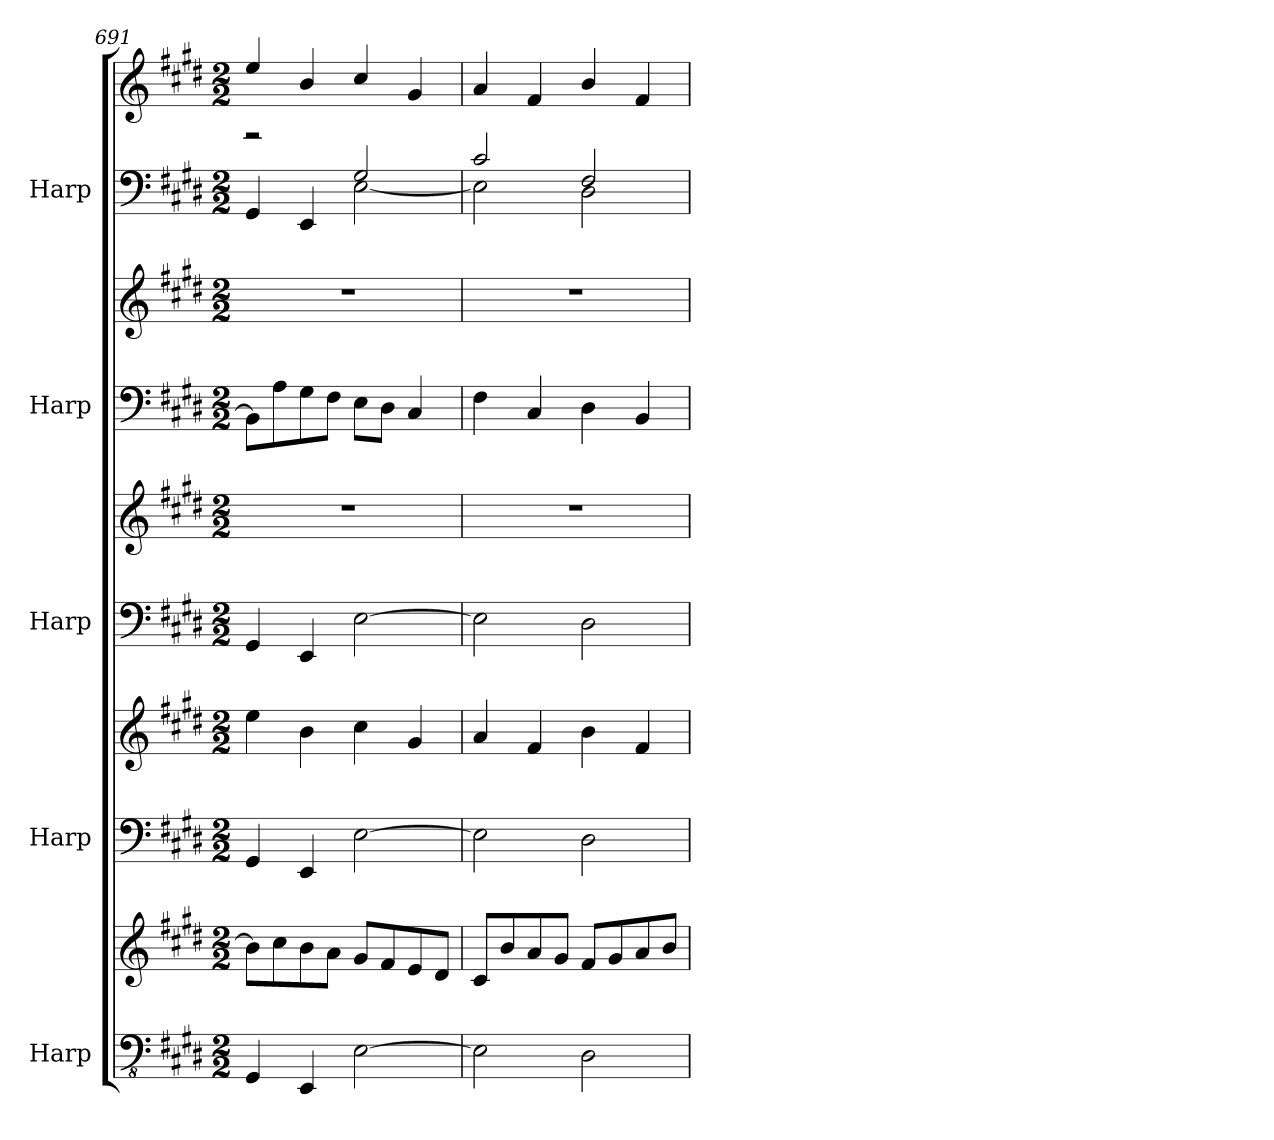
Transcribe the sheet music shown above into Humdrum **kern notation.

**kern	**kern	**kern	**kern	**kern	**kern	**kern	**kern	**kern	**kern
*part5	*part5	*part4	*part4	*part3	*part3	*part2	*part2	*part1	*part1
*staff10	*staff9	*staff8	*staff7	*staff6	*staff5	*staff4	*staff3	*staff2	*staff1
*I"Harp	*	*I"Harp	*	*I"Harp	*	*I"Harp	*	*I"Harp	*
*I'Hp	*	*I'Hp	*	*I'Hp	*	*I'Hp	*	*I'Hp	*
*clefFv4	*clefG2	*clefF4	*clefG2	*clefF4	*clefG2	*clefF4	*clefG2	*clefF4	*clefG2
*k[f#c#g#d#]	*k[f#c#g#d#]	*k[f#c#g#d#]	*k[f#c#g#d#]	*k[f#c#g#d#]	*k[f#c#g#d#]	*k[f#c#g#d#]	*k[f#c#g#d#]	*k[f#c#g#d#]	*k[f#c#g#d#]
*M2/2	*M2/2	*M2/2	*M2/2	*M2/2	*M2/2	*M2/2	*M2/2	*M2/2	*M2/2
=691	=691	=691	=691	=691	=691	=691	=691	=691	=691
*	*	*	*	*	*	*	*	*^	*^
4GGG#/	8b\L]	4GG#/	4ee\	4GG#/	1r	8BB\L]	1r	2ryy	4GG#/	4ee/	2rF
.	8cc#\	.	.	.	.	8A\	.	.	.	.	.
4EEE/	8b\	4EE/	4b\	4EE/	.	8G#\	.	.	4EE/	4b/	.
.	8a\J	.	.	.	.	8F#\J	.	.	.	.	.
[2EE\	8g#/L	[2E\	4cc#\	[2E\	.	8E\L	.	2G#/	[2E\	4cc#/	2ryy
.	8f#/	.	.	.	.	8D#\J	.	.	.	.	.
.	8e/	.	4g#/	.	.	4C#/	.	.	.	4g#/	.
.	8d#/J	.	.	.	.	.	.	.	.	.	.
*	*	*	*	*	*	*	*	*	*	*v	*v
=692	=692	=692	=692	=692	=692	=692	=692	=692	=692	=692
2EE\]	8c#/L	2E\]	4a/	2E\]	1r	4F#\	1r	2c#/	2E\]	4a/
.	8b/	.	.	.	.	.	.	.	.	.
.	8a/	.	4f#/	.	.	4C#/	.	.	.	4f#/
.	8g#/J	.	.	.	.	.	.	.	.	.
2DD#\	8f#/L	2D#\	4b\	2D#\	.	4D#\	.	2F#/	2D#\	4b/
.	8g#/	.	.	.	.	.	.	.	.	.
.	8a/	.	4f#/	.	.	4BB/	.	.	.	4f#/
.	8b/J	.	.	.	.	.	.	.	.	.
*	*	*	*	*	*	*	*	*v	*v	*
=	=	=	=	=	=	=	=	=	=
*-	*-	*-	*-	*-	*-	*-	*-	*-	*-
